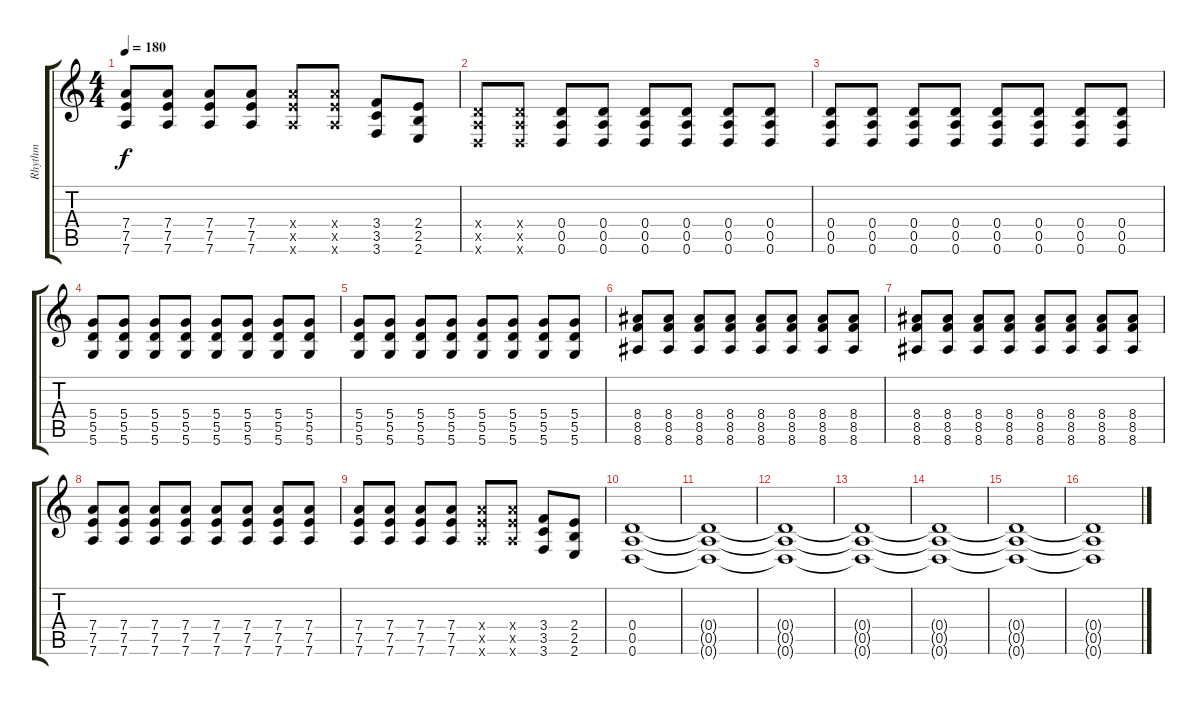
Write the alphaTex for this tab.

\track ("Rhythm" "Rhythm") {instrument distortionguitar}
\staff {score tabs}
\tuning (E4 B3 G3 D3 A2 D2) {hide}
\ts (4 4)
\tempo 180
\clef g2
\ks c
(7.4 7.5 7.6).8{dy f} (7.4 7.5 7.6).8 (7.4 7.5 7.6).8 (7.4 7.5 7.6).8 (7.4{x} 7.5{x} 7.6{x}).8 (7.4{x} 7.5{x} 7.6{x}).8 (3.4 3.5 3.6).8 (2.4 2.5 2.6).8 |
(0.4{x} 0.5{x} 0.6{x}).8 (0.4{x} 0.5{x} 0.6{x}).8 (0.4 0.5 0.6).8 (0.4 0.5 0.6).8 (0.4 0.5 0.6).8 (0.4 0.5 0.6).8 (0.4 0.5 0.6).8 (0.4 0.5 0.6).8 |
(0.4 0.5 0.6).8 (0.4 0.5 0.6).8 (0.4 0.5 0.6).8 (0.4 0.5 0.6).8 (0.4 0.5 0.6).8 (0.4 0.5 0.6).8 (0.4 0.5 0.6).8 (0.4 0.5 0.6).8 |
(5.4 5.5 5.6).8 (5.4 5.5 5.6).8 (5.4 5.5 5.6).8 (5.4 5.5 5.6).8 (5.4 5.5 5.6).8 (5.4 5.5 5.6).8 (5.4 5.5 5.6).8 (5.4 5.5 5.6).8 |
(5.4 5.5 5.6).8 (5.4 5.5 5.6).8 (5.4 5.5 5.6).8 (5.4 5.5 5.6).8 (5.4 5.5 5.6).8 (5.4 5.5 5.6).8 (5.4 5.5 5.6).8 (5.4 5.5 5.6).8 |
(8.4 8.5 8.6).8 (8.4 8.5 8.6).8 (8.4 8.5 8.6).8 (8.4 8.5 8.6).8 (8.4 8.5 8.6).8 (8.4 8.5 8.6).8 (8.4 8.5 8.6).8 (8.4 8.5 8.6).8 |
(8.4 8.5 8.6).8 (8.4 8.5 8.6).8 (8.4 8.5 8.6).8 (8.4 8.5 8.6).8 (8.4 8.5 8.6).8 (8.4 8.5 8.6).8 (8.4 8.5 8.6).8 (8.4 8.5 8.6).8 |
(7.4 7.5 7.6).8 (7.4 7.5 7.6).8 (7.4 7.5 7.6).8 (7.4 7.5 7.6).8 (7.4 7.5 7.6).8 (7.4 7.5 7.6).8 (7.4 7.5 7.6).8 (7.4 7.5 7.6).8 |
(7.4 7.5 7.6).8 (7.4 7.5 7.6).8 (7.4 7.5 7.6).8 (7.4 7.5 7.6).8 (7.4{x} 7.5{x} 7.6{x}).8 (7.4{x} 7.5{x} 7.6{x}).8 (3.4 3.5 3.6).8 (2.4 2.5 2.6).8 |
(0.4 0.5 0.6).1 |
(0.4{t} 0.5{t} 0.6{t}).1 |
(0.4{t} 0.5{t} 0.6{t}).1 |
(0.4{t} 0.5{t} 0.6{t}).1 |
(0.4{t} 0.5{t} 0.6{t}).1 |
(0.4{t} 0.5{t} 0.6{t}).1 |
(0.4{t} 0.5{t} 0.6{t}).1
